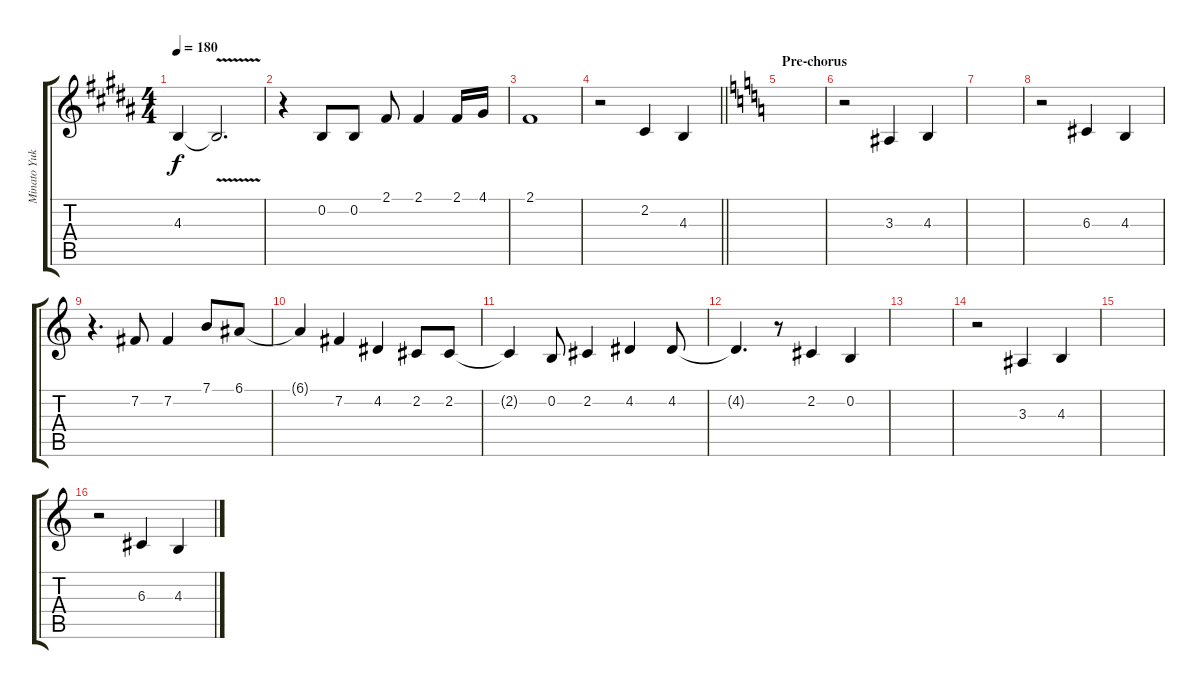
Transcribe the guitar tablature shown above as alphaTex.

\track ("Minato Yukina" "Minato Yuk") {instrument clarinet}
\staff {score tabs}
\tuning (E4 B3 G3 D3 A2 E2) {hide}
\ts (4 4)
\tempo 180
\clef g2
\ks b
4.3{t}.4{dy f} 4.3{v t}.2{d} |
r.4 0.2.8 0.2.8 2.1.8 2.1.4 2.1.16 4.1.16 |
2.1.1 |
\barLineRight lightlight
r.2 2.2.4 4.3.4 |
\section ("" "Pre-chorus")
\ks c
|
r.2 3.3.4 4.3.4 |
|
r.2 6.3.4 4.3.4 |
r.4{d} 7.2.8 7.2.4 7.1.8 6.1.8 |
6.1{t}.4 7.2.4 4.2.4 2.2.8 2.2.8 |
2.2{t}.4 0.2.8 2.2.4 4.2.4 4.2.8 |
4.2{t}.4{d} r.8 2.2.4 0.2.4 |
|
r.2 3.3.4 4.3.4 |
|
r.2 6.3.4 4.3.4
